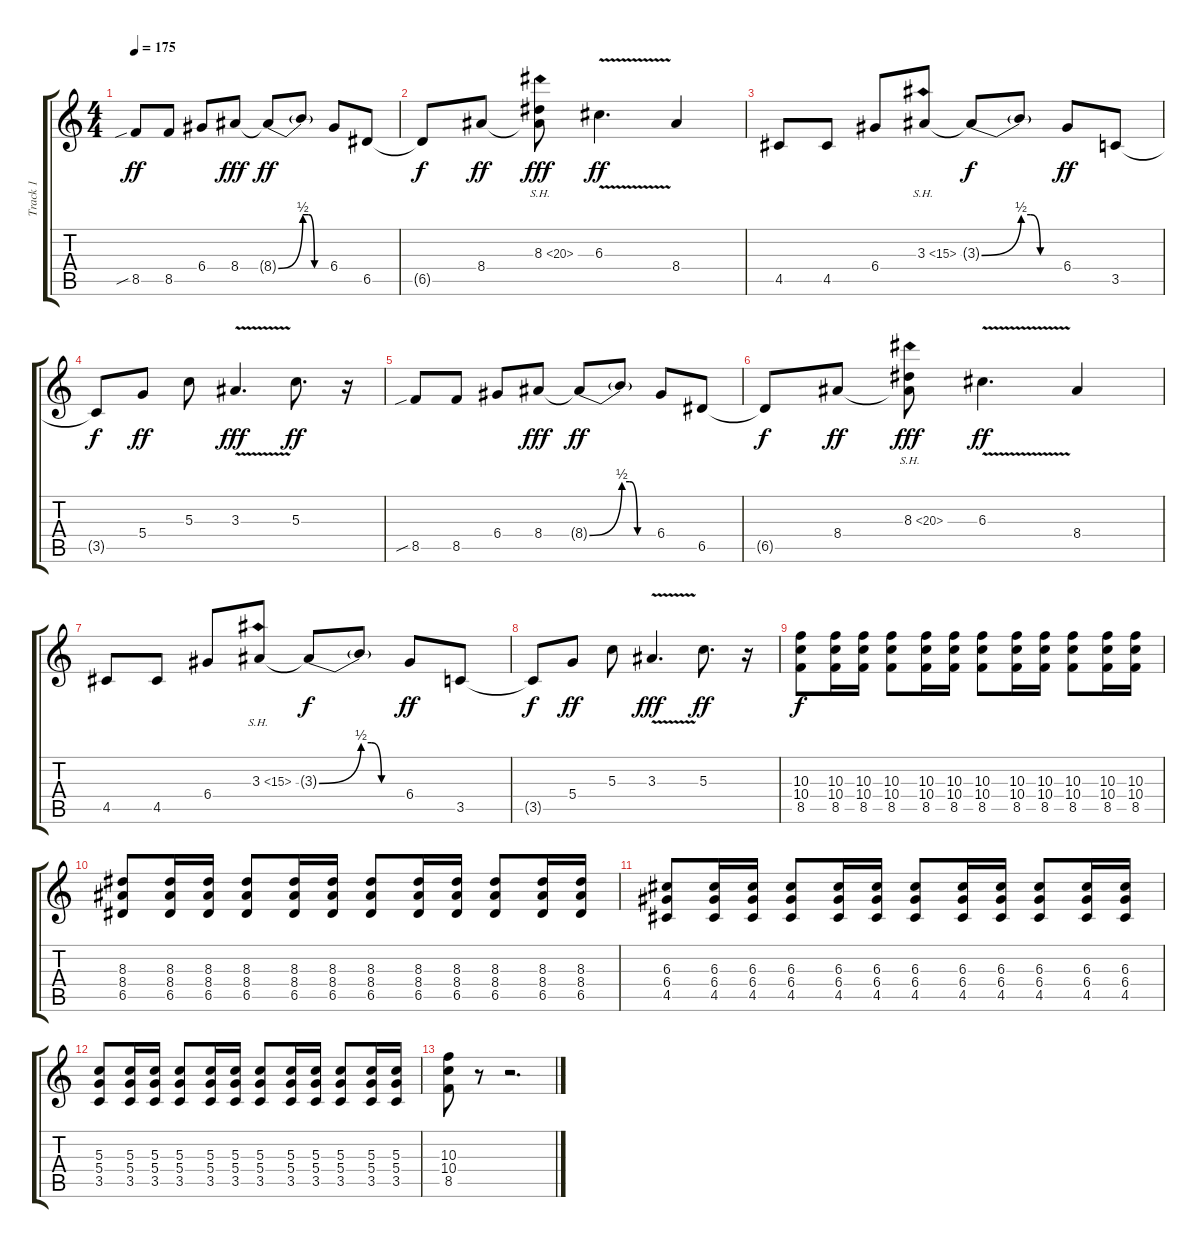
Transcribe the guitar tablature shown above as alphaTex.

\track ("Track 1" "Track 1") {instrument overdrivenguitar}
\staff {score tabs}
\tuning (E4 B3 G3 D3 A2 E2) {hide}
\ts (4 4)
\tempo 175
\clef g2
\ks c
8.5{sib}.8{dy ff} 8.5.8 6.4.8 8.4.8{dy fff} 8.4{be (bend 0 0 60 2) t}.8{dy ff} 8.4{be (custom 0 2 15 2 30 0 60 0) t}.8 6.4.8 6.5.8 |
6.5{t}.8{dy f} 8.4.8{dy ff} (8.3{sh 12} 8.4{t}).8{dy fff} 6.3{v}.4{d dy ff} 8.4.4 |
4.5.8 4.5.8 6.4.8 3.3{sh 12}.8 3.3{be (bend 0 0 60 2) t}.8{dy f} 3.3{be (custom 0 2 15 2 30 0 60 0) t}.8 6.4.8{dy ff} 3.5.8 |
3.5{t}.8{dy f} 5.4.8{dy ff} 5.3.8 3.3{v}.4{d dy fff} 5.3.8{d dy ff} r.16 |
8.5{sib}.8 8.5.8 6.4.8 8.4.8{dy fff} 8.4{be (bend 0 0 60 2) t}.8{dy ff} 8.4{be (custom 0 2 15 2 30 0 60 0) t}.8 6.4.8 6.5.8 |
6.5{t}.8{dy f} 8.4.8{dy ff} (8.3{sh 12} 8.4{t}).8{dy fff} 6.3{v}.4{d dy ff} 8.4.4 |
4.5.8 4.5.8 6.4.8 3.3{sh 12}.8 3.3{be (bend 0 0 60 2) t}.8{dy f} 3.3{be (custom 0 2 15 2 30 0 60 0) t}.8 6.4.8{dy ff} 3.5.8 |
3.5{t}.8{dy f} 5.4.8{dy ff} 5.3.8 3.3{v}.4{d dy fff} 5.3.8{d dy ff} r.16 |
(10.3 10.4 8.5).8{dy f} (10.3 10.4 8.5).16 (10.3 10.4 8.5).16 (10.3 10.4 8.5).8 (10.3 10.4 8.5).16 (10.3 10.4 8.5).16 (10.3 10.4 8.5).8 (10.3 10.4 8.5).16 (10.3 10.4 8.5).16 (10.3 10.4 8.5).8 (10.3 10.4 8.5).16 (10.3 10.4 8.5).16 |
(8.3 8.4 6.5).8 (8.3 8.4 6.5).16 (8.3 8.4 6.5).16 (8.3 8.4 6.5).8 (8.3 8.4 6.5).16 (8.3 8.4 6.5).16 (8.3 8.4 6.5).8 (8.3 8.4 6.5).16 (8.3 8.4 6.5).16 (8.3 8.4 6.5).8 (8.3 8.4 6.5).16 (8.3 8.4 6.5).16 |
(6.3 6.4 4.5).8 (6.3 6.4 4.5).16 (6.3 6.4 4.5).16 (6.3 6.4 4.5).8 (6.3 6.4 4.5).16 (6.3 6.4 4.5).16 (6.3 6.4 4.5).8 (6.3 6.4 4.5).16 (6.3 6.4 4.5).16 (6.3 6.4 4.5).8 (6.3 6.4 4.5).16 (6.3 6.4 4.5).16 |
(5.3 5.4 3.5).8 (5.3 5.4 3.5).16 (5.3 5.4 3.5).16 (5.3 5.4 3.5).8 (5.3 5.4 3.5).16 (5.3 5.4 3.5).16 (5.3 5.4 3.5).8 (5.3 5.4 3.5).16 (5.3 5.4 3.5).16 (5.3 5.4 3.5).8 (5.3 5.4 3.5).16 (5.3 5.4 3.5).16 |
(10.3 10.4 8.5).8 r.8 r.2{d}
